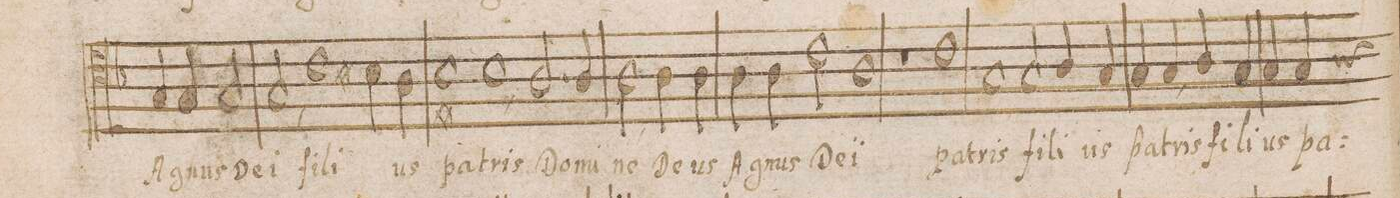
**kern	**text
*I"TENOR	*
*clefC4	*
*k[b-]	*
*met(C|)	*
*M2/1	*
4G/	A-
4G/	-gnus
2G/	De-
=45	=45
2G,/	-i
1c	fi-
4Bn\	-li-
4A\	-us
=46	=46
1Bn	pa-
1B,	-tris
=47	=47
2.A/	Do-
4A/	-mi-
2A\	-ne
4A\	De-
4A\	-us
=48	=48
4A\	A-
4A\	-gnus
2c\	De-
1A	-i
=49	=49
1r	.
1c	pa-
=50	=50
1G	-tris
2G/	fi-
4A/	-li-
4G/	-us
=51	=51
4G/	pa-
4G,/	-tris
4A/	fi-
4G/	-li-
4G/	-us
*custos:a	*
4G/	pa-
*-	*-
